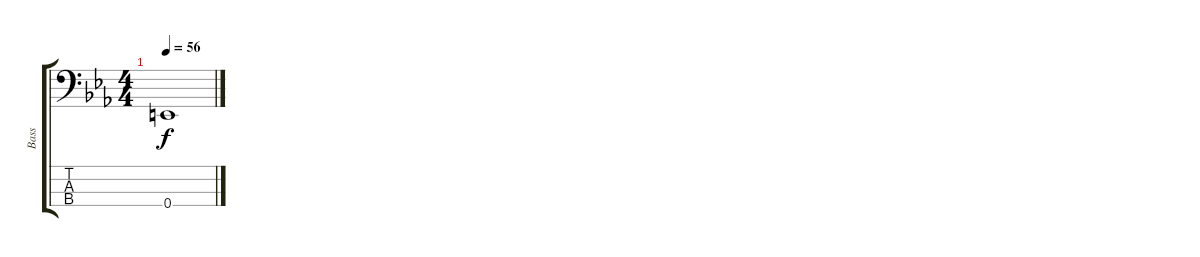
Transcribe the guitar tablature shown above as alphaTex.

\track ("Bass" "Bass") {instrument acousticbass}
\staff {score tabs}
\tuning (G2 D2 A1 E1) {hide}
\ts (4 4)
\tempo 56
\clef f4
\ks eb
0.4.1{dy f}
